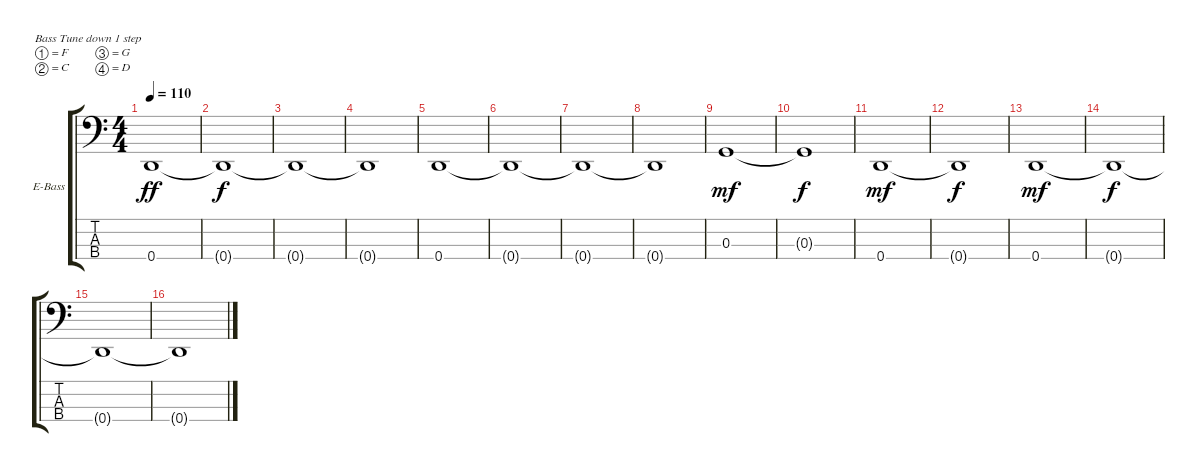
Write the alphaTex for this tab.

\bracketExtendMode groupsimilarinstruments
\firstSystemTrackNameOrientation horizontal
\otherSystemsTrackNameOrientation horizontal
\track ("Basse" "E-Bass") {instrument electricbassfinger}
\staff {score tabs}
\tuning (F2 C2 G1 D1)
\ts (4 4)
\beaming (8 2 2 2 2)
\tempo 110
\clef f4
\ks c
0.4.1{dy ff instrument electricbassfinger} |
0.4{t}.1{dy f} |
0.4{t}.1 |
0.4{t}.1 |
0.4.1 |
0.4{t}.1 |
0.4{t}.1 |
0.4{t}.1 |
0.3.1{dy mf} |
0.3{t}.1{dy f} |
0.4.1{dy mf} |
0.4{t}.1{dy f} |
0.4.1{dy mf} |
0.4{t}.1{dy f} |
0.4{t}.1 |
0.4{t}.1
